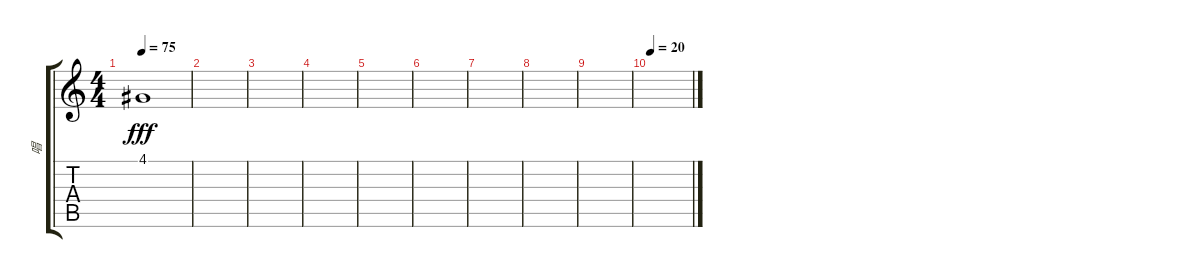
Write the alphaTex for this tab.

\track ("唱" "唱") {instrument vibraphone}
\staff {score tabs}
\tuning (E4 B3 G3 D3 A2 E2) {hide}
\ts (4 4)
\tempo 75
\clef g2
\ks c
4.1.1{dy fff} |
|
|
|
|
|
|
|
|
\tempo 20
